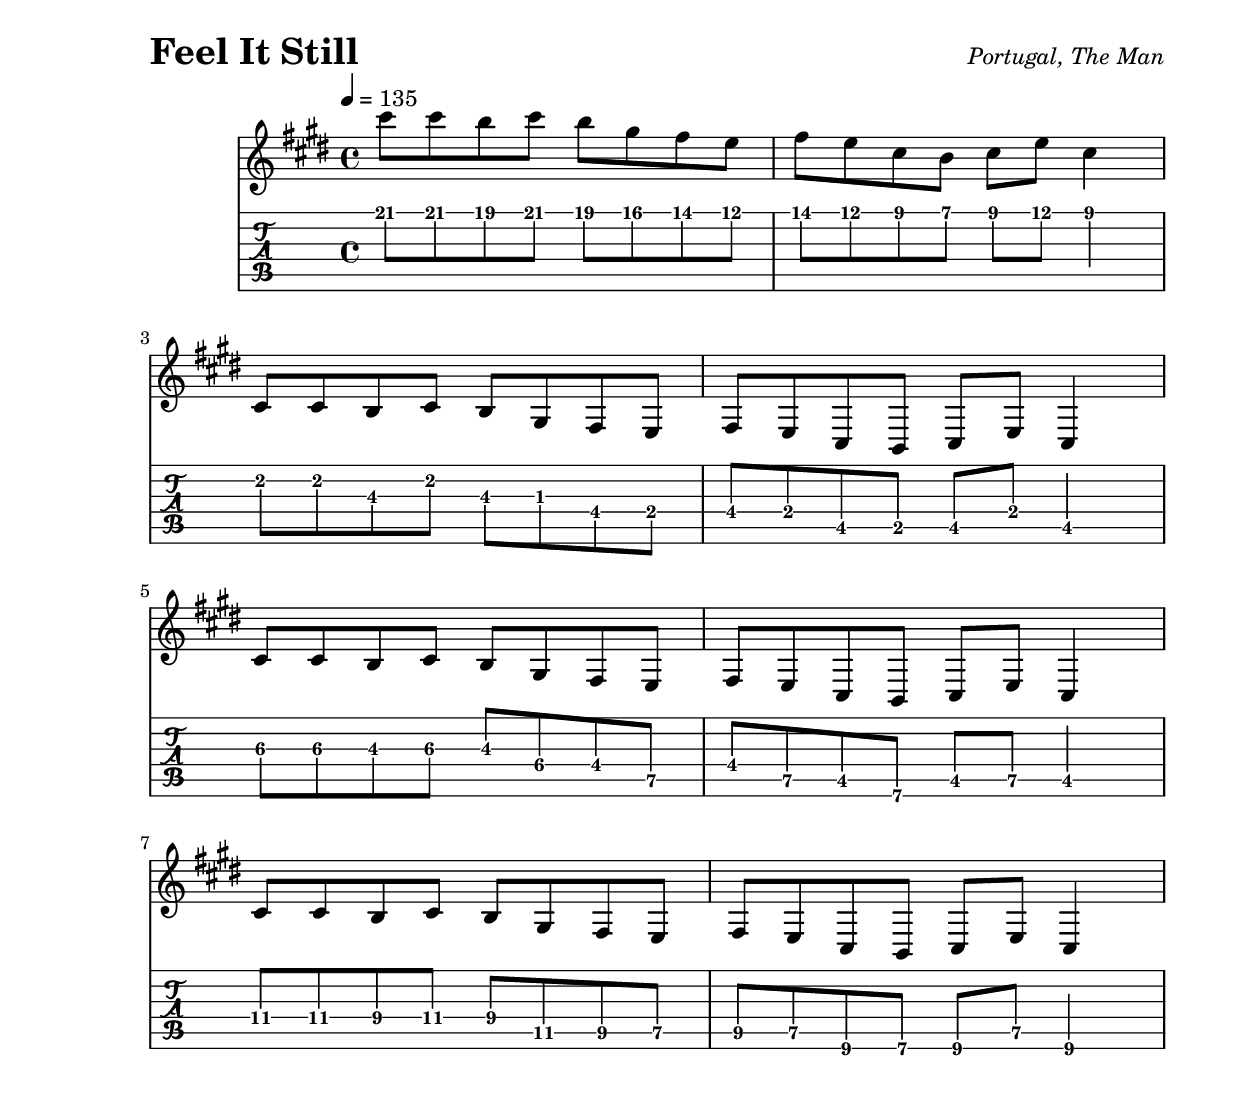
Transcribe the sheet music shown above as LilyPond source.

% LilyBin

\version "2.18.0"

\include "english.ly"

\header {
  piece = \markup { \fontsize #4 \bold "Feel It Still" }
  opus = \markup { \italic "Portugal, The Man" }
}

\paper { 
  left-margin = 1.0\in
  right-margin = 0.5\in
}

my_notes = \relative c {
  \key e \major
  \time 4/4
  \tempo 4 = 135

  cs'''8 cs8 b8 cs8 b8 gs8 fs8 e8 |
  fs8 e8 cs8 b8 cs8 e8 cs4 |
  \break
  
  cs,8 cs8 b8 cs8 b8 gs8 fs8 e8 |
  fs8 e8 cs8 b8 cs8 e8 cs4 |
  \break
  
  \set TabStaff.minimumFret = #4
  cs'8 cs8 b8 cs8 b8 gs8 fs8 e8 |
  fs8 e8 cs8 b8 cs8 e8 cs4 |
  \break
  
  \set TabStaff.minimumFret = #8
  cs'8\4 cs8\4 b8\4 cs\4 b8\4 gs8\5 fs\5 e8\5 |
  fs8\5 e8\5 cs8\6 b8\6 cs8\6 e8\5 cs4\6 |
  
}

my_music = <<
  \new Staff {
    \set Staff.midiInstrument = #"electric guitar (clean)"
    \my_notes
  }
  \new TabStaff
  \with { stringTunings = #guitar-tuning } 
  { 
    \set TabStaff.minimumFret = #1
    \set TabStaff.restrainOpenStrings = ##t
    \tabFullNotation
    \my_notes
  }
>>
  
\score {
  \my_music
  \layout {
    \context {
      \Score
      \override StringNumber #'stencil = ##f 
    }
  }
}

\score {
  \unfoldRepeats
  \my_music
  \midi {}
}

